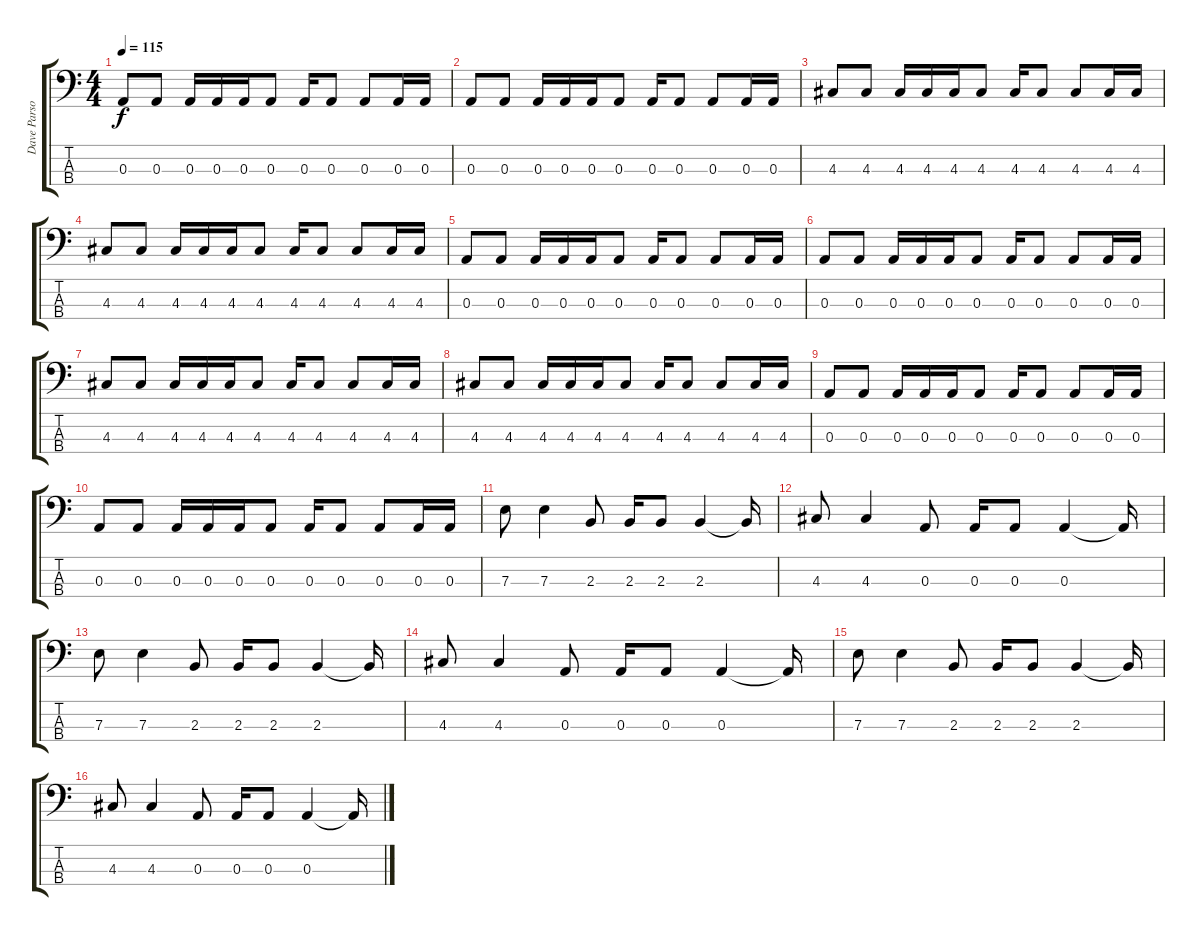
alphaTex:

\track ("Dave Parsons" "Dave Parso") {instrument electricbassfinger}
\staff {score tabs}
\tuning (G2 D2 A1 E1) {hide}
\ts (4 4)
\tempo 115
\clef f4
\ks c
0.3.8{dy f} 0.3.8 0.3.16 0.3.16 0.3.16 0.3.8 0.3.16 0.3.8 0.3.8 0.3.16 0.3.16 |
0.3.8 0.3.8 0.3.16 0.3.16 0.3.16 0.3.8 0.3.16 0.3.8 0.3.8 0.3.16 0.3.16 |
4.3.8 4.3.8 4.3.16 4.3.16 4.3.16 4.3.8 4.3.16 4.3.8 4.3.8 4.3.16 4.3.16 |
4.3.8 4.3.8 4.3.16 4.3.16 4.3.16 4.3.8 4.3.16 4.3.8 4.3.8 4.3.16 4.3.16 |
0.3.8 0.3.8 0.3.16 0.3.16 0.3.16 0.3.8 0.3.16 0.3.8 0.3.8 0.3.16 0.3.16 |
0.3.8 0.3.8 0.3.16 0.3.16 0.3.16 0.3.8 0.3.16 0.3.8 0.3.8 0.3.16 0.3.16 |
4.3.8 4.3.8 4.3.16 4.3.16 4.3.16 4.3.8 4.3.16 4.3.8 4.3.8 4.3.16 4.3.16 |
4.3.8 4.3.8 4.3.16 4.3.16 4.3.16 4.3.8 4.3.16 4.3.8 4.3.8 4.3.16 4.3.16 |
0.3.8 0.3.8 0.3.16 0.3.16 0.3.16 0.3.8 0.3.16 0.3.8 0.3.8 0.3.16 0.3.16 |
0.3.8 0.3.8 0.3.16 0.3.16 0.3.16 0.3.8 0.3.16 0.3.8 0.3.8 0.3.16 0.3.16 |
7.3.8 7.3.4 2.3.8 2.3.16 2.3.8 2.3.4 2.3{t}.16 |
4.3.8 4.3.4 0.3.8 0.3.16 0.3.8 0.3.4 0.3{t}.16 |
7.3.8 7.3.4 2.3.8 2.3.16 2.3.8 2.3.4 2.3{t}.16 |
4.3.8 4.3.4 0.3.8 0.3.16 0.3.8 0.3.4 0.3{t}.16 |
7.3.8 7.3.4 2.3.8 2.3.16 2.3.8 2.3.4 2.3{t}.16 |
4.3.8 4.3.4 0.3.8 0.3.16 0.3.8 0.3.4 0.3{t}.16
